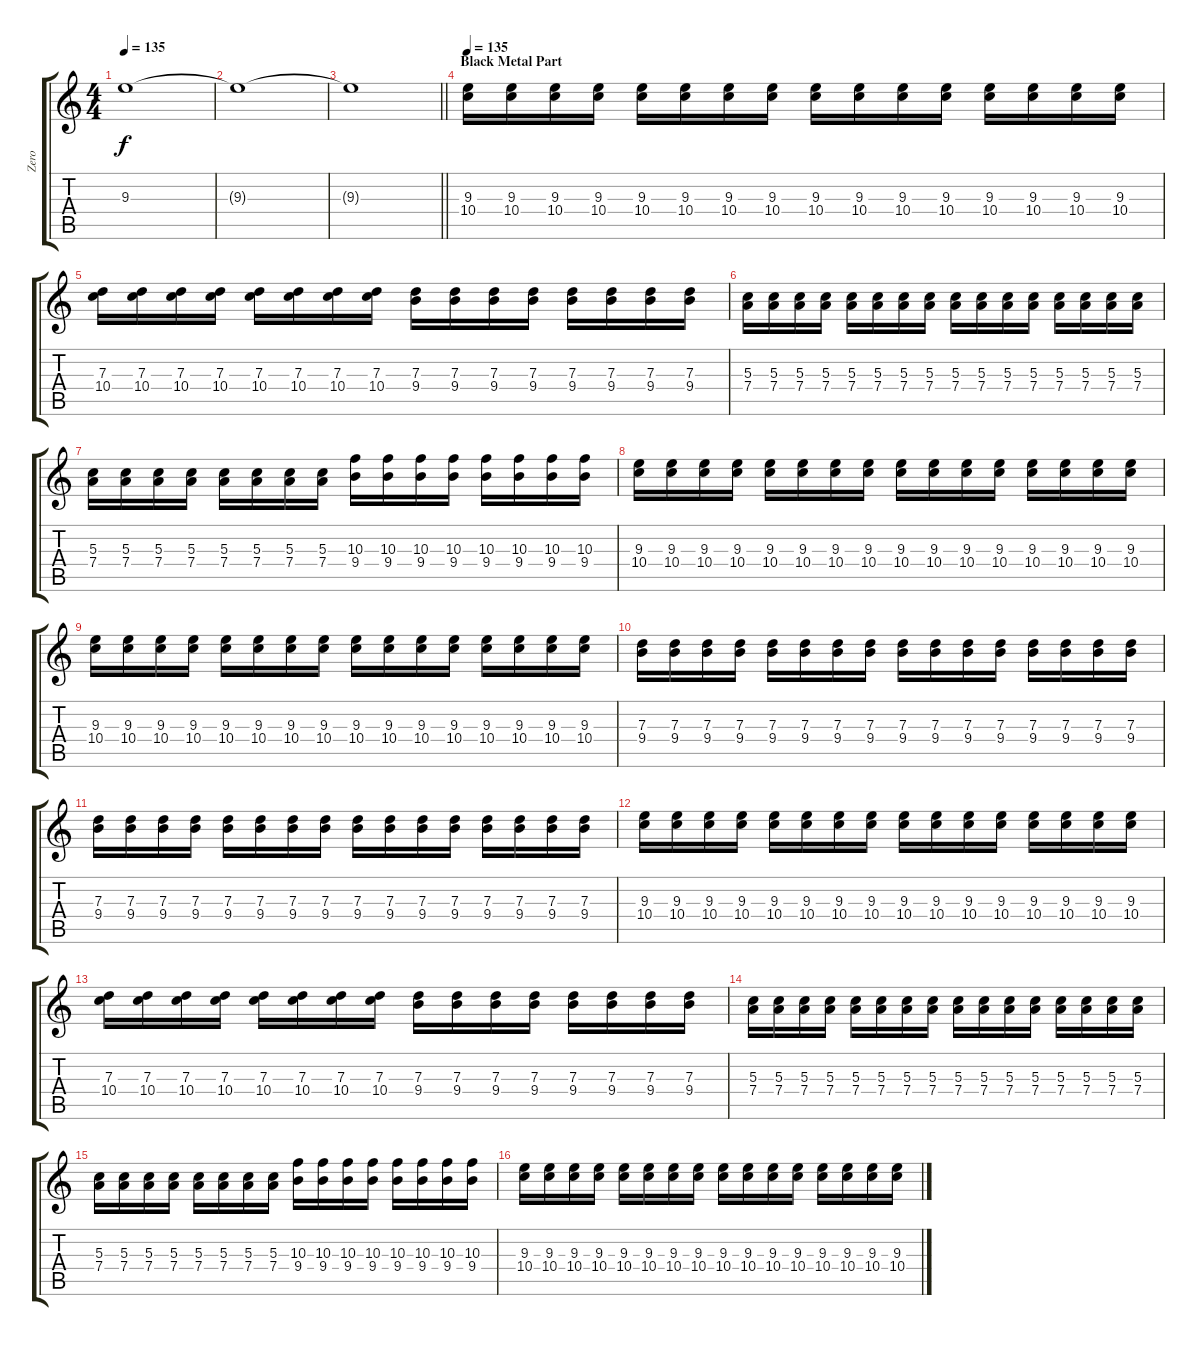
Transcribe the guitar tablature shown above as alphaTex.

\track ("Zero" "Zero") {instrument distortionguitar}
\staff {score tabs}
\tuning (E4 B3 G3 D3 A2 E2) {hide}
\ts (4 4)
\tempo 135
\clef g2
\ks c
9.3{t}.1{dy f} |
9.3{t}.1 |
\barLineRight lightlight
9.3{t}.1 |
\section ("" "Black Metal Part")
\tempo 135
(9.3 10.4).16{instrument distortionguitar} (9.3 10.4).16 (9.3 10.4).16 (9.3 10.4).16 (9.3 10.4).16 (9.3 10.4).16 (9.3 10.4).16 (9.3 10.4).16 (9.3 10.4).16 (9.3 10.4).16 (9.3 10.4).16 (9.3 10.4).16 (9.3 10.4).16 (9.3 10.4).16 (9.3 10.4).16 (9.3 10.4).16 |
(7.3 10.4).16 (7.3 10.4).16 (7.3 10.4).16 (7.3 10.4).16 (7.3 10.4).16 (7.3 10.4).16 (7.3 10.4).16 (7.3 10.4).16 (7.3 9.4).16 (7.3 9.4).16 (7.3 9.4).16 (7.3 9.4).16 (7.3 9.4).16 (7.3 9.4).16 (7.3 9.4).16 (7.3 9.4).16 |
(5.3 7.4).16 (5.3 7.4).16 (5.3 7.4).16 (5.3 7.4).16 (5.3 7.4).16 (5.3 7.4).16 (5.3 7.4).16 (5.3 7.4).16 (5.3 7.4).16 (5.3 7.4).16 (5.3 7.4).16 (5.3 7.4).16 (5.3 7.4).16 (5.3 7.4).16 (5.3 7.4).16 (5.3 7.4).16 |
(5.3 7.4).16 (5.3 7.4).16 (5.3 7.4).16 (5.3 7.4).16 (5.3 7.4).16 (5.3 7.4).16 (5.3 7.4).16 (5.3 7.4).16 (10.3 9.4).16 (10.3 9.4).16 (10.3 9.4).16 (10.3 9.4).16 (10.3 9.4).16 (10.3 9.4).16 (10.3 9.4).16 (10.3 9.4).16 |
(9.3 10.4).16 (9.3 10.4).16 (9.3 10.4).16 (9.3 10.4).16 (9.3 10.4).16 (9.3 10.4).16 (9.3 10.4).16 (9.3 10.4).16 (9.3 10.4).16 (9.3 10.4).16 (9.3 10.4).16 (9.3 10.4).16 (9.3 10.4).16 (9.3 10.4).16 (9.3 10.4).16 (9.3 10.4).16 |
(9.3 10.4).16 (9.3 10.4).16 (9.3 10.4).16 (9.3 10.4).16 (9.3 10.4).16 (9.3 10.4).16 (9.3 10.4).16 (9.3 10.4).16 (9.3 10.4).16 (9.3 10.4).16 (9.3 10.4).16 (9.3 10.4).16 (9.3 10.4).16 (9.3 10.4).16 (9.3 10.4).16 (9.3 10.4).16 |
(7.3 9.4).16 (7.3 9.4).16 (7.3 9.4).16 (7.3 9.4).16 (7.3 9.4).16 (7.3 9.4).16 (7.3 9.4).16 (7.3 9.4).16 (7.3 9.4).16 (7.3 9.4).16 (7.3 9.4).16 (7.3 9.4).16 (7.3 9.4).16 (7.3 9.4).16 (7.3 9.4).16 (7.3 9.4).16 |
(7.3 9.4).16 (7.3 9.4).16 (7.3 9.4).16 (7.3 9.4).16 (7.3 9.4).16 (7.3 9.4).16 (7.3 9.4).16 (7.3 9.4).16 (7.3 9.4).16 (7.3 9.4).16 (7.3 9.4).16 (7.3 9.4).16 (7.3 9.4).16 (7.3 9.4).16 (7.3 9.4).16 (7.3 9.4).16 |
(9.3 10.4).16 (9.3 10.4).16 (9.3 10.4).16 (9.3 10.4).16 (9.3 10.4).16 (9.3 10.4).16 (9.3 10.4).16 (9.3 10.4).16 (9.3 10.4).16 (9.3 10.4).16 (9.3 10.4).16 (9.3 10.4).16 (9.3 10.4).16 (9.3 10.4).16 (9.3 10.4).16 (9.3 10.4).16 |
(7.3 10.4).16 (7.3 10.4).16 (7.3 10.4).16 (7.3 10.4).16 (7.3 10.4).16 (7.3 10.4).16 (7.3 10.4).16 (7.3 10.4).16 (7.3 9.4).16 (7.3 9.4).16 (7.3 9.4).16 (7.3 9.4).16 (7.3 9.4).16 (7.3 9.4).16 (7.3 9.4).16 (7.3 9.4).16 |
(5.3 7.4).16 (5.3 7.4).16 (5.3 7.4).16 (5.3 7.4).16 (5.3 7.4).16 (5.3 7.4).16 (5.3 7.4).16 (5.3 7.4).16 (5.3 7.4).16 (5.3 7.4).16 (5.3 7.4).16 (5.3 7.4).16 (5.3 7.4).16 (5.3 7.4).16 (5.3 7.4).16 (5.3 7.4).16 |
(5.3 7.4).16 (5.3 7.4).16 (5.3 7.4).16 (5.3 7.4).16 (5.3 7.4).16 (5.3 7.4).16 (5.3 7.4).16 (5.3 7.4).16 (10.3 9.4).16 (10.3 9.4).16 (10.3 9.4).16 (10.3 9.4).16 (10.3 9.4).16 (10.3 9.4).16 (10.3 9.4).16 (10.3 9.4).16 |
(9.3 10.4).16 (9.3 10.4).16 (9.3 10.4).16 (9.3 10.4).16 (9.3 10.4).16 (9.3 10.4).16 (9.3 10.4).16 (9.3 10.4).16 (9.3 10.4).16 (9.3 10.4).16 (9.3 10.4).16 (9.3 10.4).16 (9.3 10.4).16 (9.3 10.4).16 (9.3 10.4).16 (9.3 10.4).16
